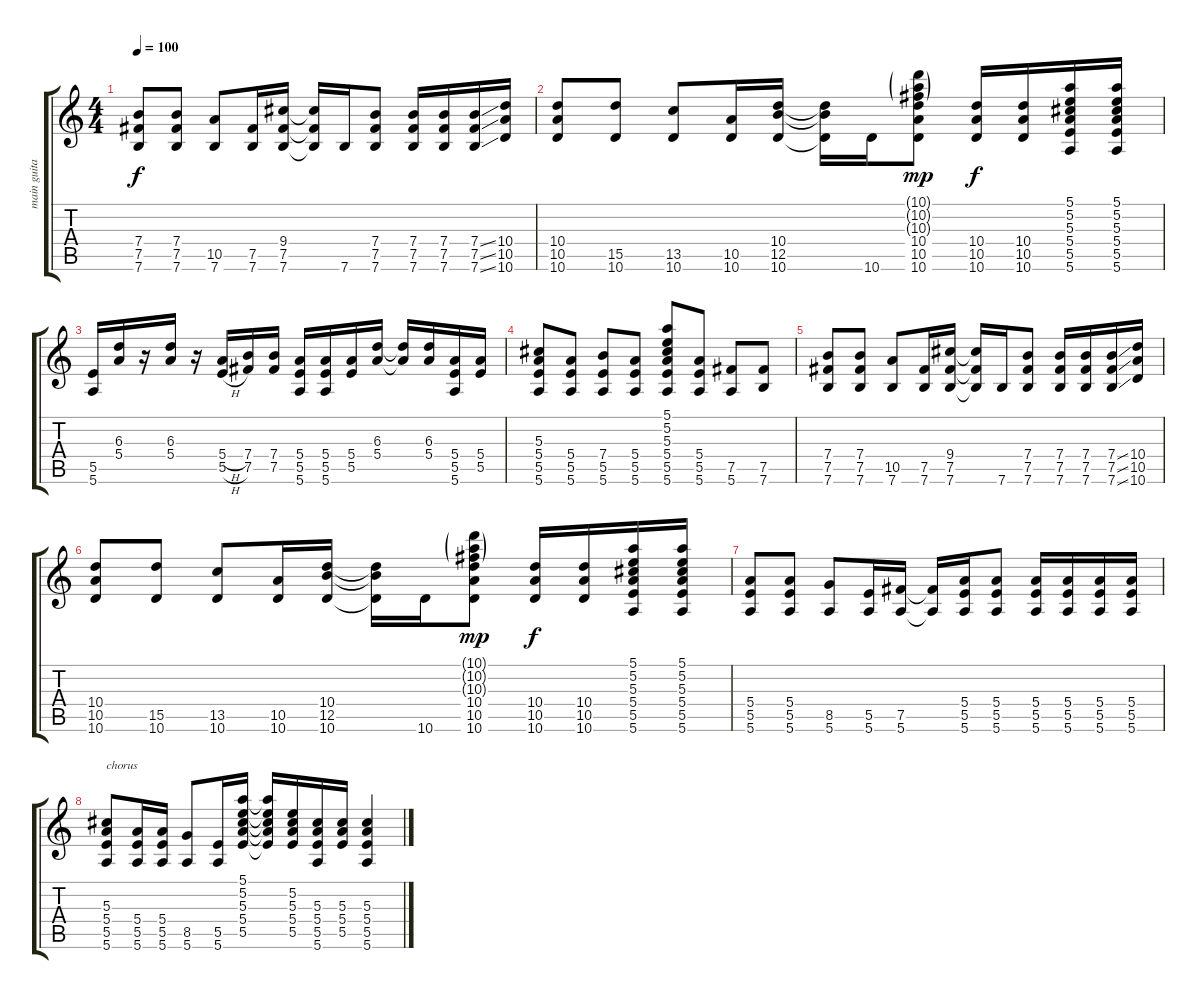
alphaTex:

\track ("main guitar" "main guita") {instrument acousticguitarnylon}
\staff {score tabs}
\tuning (E4 B3 Ab3 E3 B2 E2) {hide}
\ts (4 4)
\tempo 100
\clef g2
\ks c
(7.4 7.5 7.6).8{dy f} (7.4 7.5 7.6).8 (10.5 7.6).8 (7.5 7.6).16 (9.4 7.5 7.6).16 (9.4{t} 7.5{t} 7.6{t}).16 7.6.16 (7.4 7.5 7.6).8 (7.4 7.5 7.6).16 (7.4 7.5 7.6).16 (7.4{ss} 7.5{ss} 7.6{ss}).16 (10.4 10.5 10.6).16 |
(10.4 10.5 10.6).8 (15.5 10.6).8 (13.5 10.6).8 (10.5 10.6).16 (10.4 12.5 10.6).16 (10.4{t} 12.5{t} 10.6{t}).16 10.6.16 (10.1{g} 10.2{g} 10.3{g} 10.4 10.5 10.6).8{dy mp} (10.4 10.5 10.6).16{dy f} (10.4 10.5 10.6).16 (5.1 5.2 5.3 5.4 5.5 5.6).16 (5.1 5.2 5.3 5.4 5.5 5.6).16 |
(5.5 5.6).16 (6.3 5.4).16 r.16 (6.3 5.4).16 r.16 (5.4{h} 5.5{h}).16 (7.4 7.5).16 (7.4 7.5).16 (5.4 5.5 5.6).16 (5.4 5.5 5.6).16 (5.4 5.5).16 (6.3 5.4).16 (6.3{t} 5.4{t}).16 (6.3 5.4).16 (5.4 5.5 5.6).16 (5.4 5.5).16 |
(5.3 5.4 5.5 5.6).8 (5.4 5.5 5.6).8 (7.4 5.5 5.6).8 (5.4 5.5 5.6).8 (5.1 5.2 5.3 5.4 5.5 5.6).8 (5.4 5.5 5.6).8 (7.5 5.6).8 (7.5 7.6).8 |
(7.4 7.5 7.6).8 (7.4 7.5 7.6).8 (10.5 7.6).8 (7.5 7.6).16 (9.4 7.5 7.6).16 (9.4{t} 7.5{t} 7.6{t}).16 7.6.16 (7.4 7.5 7.6).8 (7.4 7.5 7.6).16 (7.4 7.5 7.6).16 (7.4{ss} 7.5{ss} 7.6{ss}).16 (10.4 10.5 10.6).16 |
(10.4 10.5 10.6).8 (15.5 10.6).8 (13.5 10.6).8 (10.5 10.6).16 (10.4 12.5 10.6).16 (10.4{t} 12.5{t} 10.6{t}).16 10.6.16 (10.1{g} 10.2{g} 10.3{g} 10.4 10.5 10.6).8{dy mp} (10.4 10.5 10.6).16{dy f} (10.4 10.5 10.6).16 (5.1 5.2 5.3 5.4 5.5 5.6).16 (5.1 5.2 5.3 5.4 5.5 5.6).16 |
(5.4 5.5 5.6).8 (5.4 5.5 5.6).8 (8.5 5.6).8 (5.5 5.6).16 (7.5 5.6).16 (7.5{t} 5.6{t}).16 (5.4 5.5 5.6).16 (5.4 5.5 5.6).8 (5.4 5.5 5.6).16 (5.4 5.5 5.6).16 (5.4 5.5 5.6).16 (5.4 5.5 5.6).16 |
(5.3 5.4 5.5 5.6).8{txt "chorus"} (5.4 5.5 5.6).16 (5.4 5.5 5.6).16 (8.5 5.6).8 (5.5 5.6).16 (5.1 5.2 5.3 5.4 5.5).16 (5.1{t} 5.2{t} 5.3{t} 5.4{t} 5.5{t}).16 (5.2 5.3 5.4 5.5).16 (5.3 5.4 5.5 5.6).16 (5.3 5.4 5.5).16 (5.3 5.4 5.5 5.6).4
